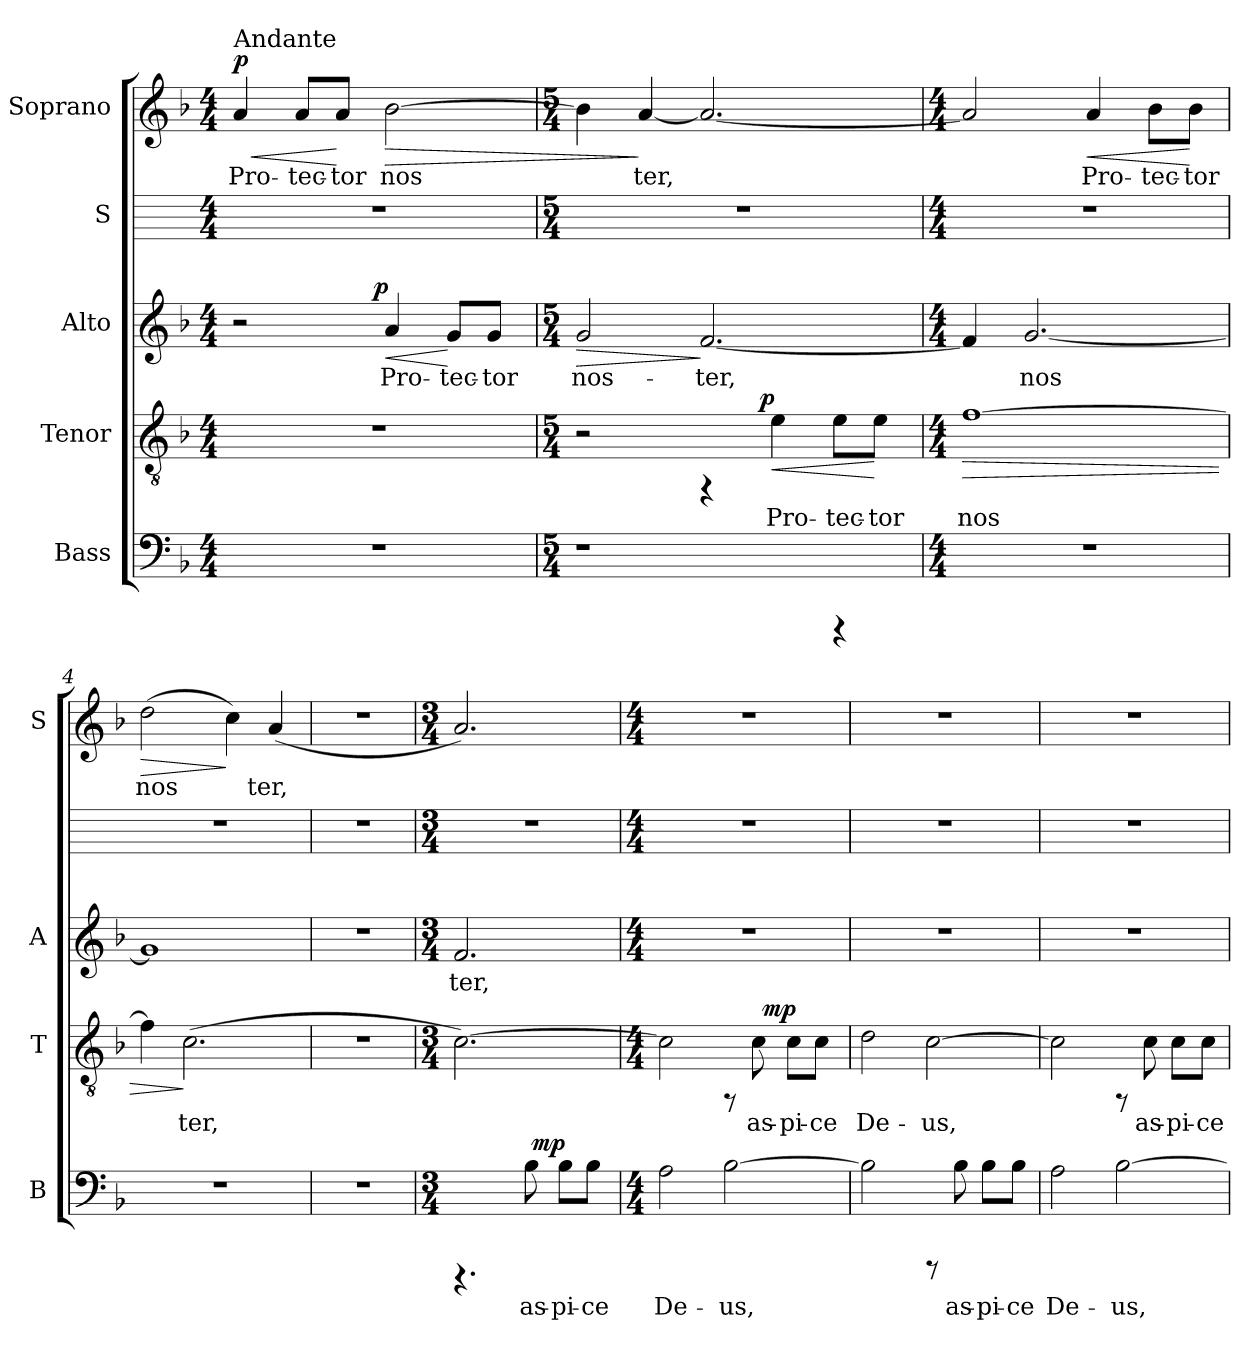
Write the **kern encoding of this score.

**kern	**text	**dynam	**kern	**text	**dynam	**kern	**text	**dynam	**kern	**kern	**text	**dynam
*part5	*part5	*part5	*part4	*part4	*part4	*part3	*part3	*part3	*part2	*part1	*part1	*part1
*staff5	*staff5	*staff5	*staff4	*staff4	*staff4	*staff3	*staff3	*staff3	*staff2	*staff1	*staff1	*staff1
*I"Bass	*	*	*I"Tenor	*	*	*I"Alto	*	*	*I"S	*I"Soprano	*	*
*I'B	*	*	*I'T	*	*	*I'A	*	*	*	*I'S	*	*
!!LO:PB:g=z
*stria5	*	*	*stria5	*	*	*stria5	*	*	*stria5	*stria5	*	*
*clefF4	*	*	*clefGv2	*	*	*clefG2	*	*	*	*clefG2	*	*
*k[b-]	*	*	*k[b-]	*	*	*k[b-]	*	*	*k[]	*k[b-]	*	*
*F:	*	*	*F:	*	*	*F:	*	*	*C:	*F:	*	*
*M4/4	*	*	*M4/4	*	*	*M4/4	*	*	*M4/4	*M4/4	*	*
=1	=1	=1	=1	=1	=1	=1	=1	=1	=1	=1	=1	=1
!	!	!	!	!	!	!	!	!	!	!LO:TX:a:t=Andante	!	!
!	!	!	!	!	!	!	!	!	!	!	!LO:LY:b:cj	!LO:HP:b
!	!	!	!	!	!	!	!	!	!	!	!	!LO:DY:n=1:a
*	*	*	*	*	*	*^	*	*	*	*	*	*
1r	.	.	1r	.	.	2r	4ryy	.	.	1r	4a/	Pro-	< p
!	!	!	!	!	!	!	!	!	!	!	!	!LO:LY:b:cj	!
.	.	.	.	.	.	.	8...ryy	.	.	.	8a/L	-tec-	.
!	!	!	!	!	!	!	!	!	!	!	!	!LO:LY:b:cj	!
.	.	.	.	.	.	.	.	.	.	.	8a/J	-tor	[
!	!	!	!	!	!	!	!	!	!LO:DY:a	!	!	!	!
.	.	.	.	.	.	.	2ryy	.	p	.	.	.	.
!	!	!	!	!	!	!	!	!LO:LY:b:cj	!LO:HP:b	!	!	!LO:LY:b:cj	!LO:HP:b
.	.	.	.	.	.	4a/	.	Pro-	<	.	[>2b-\	nos-	>
!	!	!	!	!	!	!	!	!LO:LY:b:cj	!	!	!	!	!
.	.	.	.	.	.	8g/L	.	-tec-	[	.	.	.	.
!	!	!	!	!	!	!	!	!LO:LY:b:cj	!	!	!	!	!
.	.	.	.	.	.	8g/J	.	-tor	.	.	.	.	.
.	.	.	.	.	.	.	64ryy	.	.	.	.	.	.
*	*	*	*	*	*	*v	*v	*	*	*	*	*	*
=2	=2	=2	=2	=2	=2	=2	=2	=2	=2	=2	=2	=2
*M5/4	*	*	*M5/4	*	*	*M5/4	*	*	*M5/4	*M5/4	*	*
*	*	*	*	*	*	*^	*	*	*	*	*	*
!	!	!	!	!	!	!	!	!LO:LY:b:cj	!LO:HP:b	!	!	!LO:LY:b:cj	!
*	*	*	*^	*	*	*v	*v	*	*	*	*	*	*
1r	.	.	2r	2ryy	.	.	2g/	nos-	>	4%5r	4b-\]	--	.
!	!	!	!	!	!	!	!	!	!	!	!	!LO:LY:b:cj	!
.	.	.	.	.	.	.	.	.	.	.	[<4a/	-ter,	]
!	!	!	!	!	!	!	!	!LO:LY:b:cj	!	!	!	!LO:LY:b:cj	!
.	.	.	4rFF	8...ryy	.	.	[<2.f/	-ter,	]	.	2.a/_<	.	.
!	!	!	!	!	!	!LO:DY:a	!	!	!	!	!	!	!
.	.	.	.	2ryy	.	p	.	.	.	.	.	.	.
!	!	!	!	!	!LO:LY:b:cj	!LO:HP:b	!	!	!	!	!	!	!
.	.	.	4e\	.	Pro-	<	.	.	.	.	.	.	.
!	!	!	!	!	!LO:LY:b:cj	!	!	!	!	!	!	!	!
4rCCC	.	.	8e\L	.	-tec-	.	.	.	.	.	.	.	.
!	!	!	!	!	!LO:LY:b:cj	!	!	!	!	!	!	!	!
.	.	.	8e\J	.	-tor	[	.	.	.	.	.	.	.
.	.	.	.	64ryy	.	.	.	.	.	.	.	.	.
*	*	*	*v	*v	*	*	*	*	*	*	*	*	*
=3	=3	=3	=3	=3	=3	=3	=3	=3	=3	=3	=3	=3
*M4/4	*	*	*M4/4	*	*	*M4/4	*	*	*M4/4	*M4/4	*	*
*	*	*	*^	*	*	*	*	*	*	*	*	*
!	!	!	!	!	!LO:LY:b:cj	!LO:HP:b	!	!LO:LY:b:cj	!	!	!	!LO:LY:b:cj	!
*	*	*	*v	*v	*	*	*	*	*	*	*	*	*
1r	.	.	[>1f	nos-	>	4f/]	.	.	1r	2a/]	.	.
!	!	!	!	!	!	!	!LO:LY:b:cj	!	!	!	!	!
.	.	.	.	.	.	[<2.g/	nos-	.	.	.	.	.
!	!	!	!	!	!	!	!	!	!	!	!LO:LY:b:cj	!LO:HP:b
.	.	.	.	.	.	.	.	.	.	4a/	Pro-	<
!	!	!	!	!	!	!	!	!	!	!	!LO:LY:b:cj	!
.	.	.	.	.	.	.	.	.	.	8b-\L	-tec-	.
!	!	!	!	!	!	!	!	!	!	!	!LO:LY:b:cj	!
.	.	.	.	.	.	.	.	.	.	8b-\J	-tor	[
=4	=4	=4	=4	=4	=4	=4	=4	=4	=4	=4	=4	=4
!	!	!	!	!LO:LY:b:cj	!	!	!LO:LY:b:cj	!	!	!	!LO:LY:b:cj	!LO:HP:b
1r	.	.	4f\]	--	.	1g]	--	.	1r	(>2dd\	nos-	>
!	!	!	!	!LO:LY:b:cj	!	!	!	!	!	!	!	!
.	.	.	(>2.c\	-ter,	]	.	.	.	.	.	.	.
!	!	!	!	!	!	!	!	!	!	!	!LO:LY:b:cj	!
.	.	.	.	.	.	.	.	.	.	4cc\)	--	]
!	!	!	!	!	!	!	!	!	!	!	!LO:LY:b:cj	!
.	.	.	.	.	.	.	.	.	.	(<4a/	-ter,	.
=5	=5	=5	=5	=5	=5	=5	=5	=5	=5	=5	=5	=5
1r	.	.	1r	.	.	1r	.	.	1r	1r	.	.
!!LO:LB:g=z
=6	=6	=6	=6	=6	=6	=6	=6	=6	=6	=6	=6	=6
*M3/4	*	*	*M3/4	*	*	*M3/4	*	*	*M3/4	*M3/4	*	*
!	!	!	!	!LO:LY:b:cj	!	!	!LO:LY:b:cj	!	!	!	!LO:LY:b:cj	!
*^	*	*	*	*	*	*	*	*	*	*	*	*
4.rCCC	4ryy	.	.	[>2.c\)	.	.	2.f/	-ter,	.	2.r	2.a/)	.	.
.	8ryy	.	.	.	.	.	.	.	.	.	.	.	.
!	!	!LO:LY:b	!	!	!	!	!	!	!	!	!	!	!
8B-\	64ryy	as-	.	.	.	.	.	.	.	.	.	.	.
!	!	!	!LO:DY:a	!	!	!	!	!	!	!	!	!	!
.	4ryy	.	mp	.	.	.	.	.	.	.	.	.	.
!	!	!LO:LY:b	!	!	!	!	!	!	!	!	!	!	!
8B-\L	.	-pi-	.	.	.	.	.	.	.	.	.	.	.
!	!	!LO:LY:b	!	!	!	!	!	!	!	!	!	!	!
8B-\J	.	-ce	.	.	.	.	.	.	.	.	.	.	.
.	16..ryy	.	.	.	.	.	.	.	.	.	.	.	.
*v	*v	*	*	*	*	*	*	*	*	*	*	*	*
=7	=7	=7	=7	=7	=7	=7	=7	=7	=7	=7	=7	=7
*M4/4	*	*	*M4/4	*	*	*M4/4	*	*	*M4/4	*M4/4	*	*
*^	*	*	*	*	*	*	*	*	*	*	*	*
!	!	!LO:LY:b	!	!	!LO:LY:b:cj	!	!	!	!	!	!	!	!
*v	*v	*	*	*^	*	*	*	*	*	*	*	*	*
2A\	De-	.	2c\]	2ryy	.	.	1r	.	.	1r	1r	.	.
!	!LO:LY:b	!	!	!	!	!	!	!	!	!	!	!	!
[>2B-\	-us,	.	8rFF	8ryy	.	.	.	.	.	.	.	.	.
!	!	!	!	!	!LO:LY:b:cj	!	!	!	!	!	!	!	!
.	.	.	8c\	32ryy	as-	.	.	.	.	.	.	.	.
!	!	!	!	!	!	!LO:DY:a	!	!	!	!	!	!	!
.	.	.	.	4ryy	.	mp	.	.	.	.	.	.	.
!	!	!	!	!	!LO:LY:b:cj	!	!	!	!	!	!	!	!
.	.	.	8c\L	.	-pi-	.	.	.	.	.	.	.	.
!	!	!	!	!	!LO:LY:b:cj	!	!	!	!	!	!	!	!
.	.	.	8c\J	.	-ce	.	.	.	.	.	.	.	.
.	.	.	.	16.ryy	.	.	.	.	.	.	.	.	.
=8	=8	=8	=8	=8	=8	=8	=8	=8	=8	=8	=8	=8	=8
!	!LO:LY:b	!	!	!	!LO:LY:b:cj	!	!	!	!	!	!	!	!
*	*	*	*v	*v	*	*	*	*	*	*	*	*	*
2B-\]	.	.	2d\	De-	.	1r	.	.	1r	1r	.	.
!	!	!	!	!LO:LY:b:cj	!	!	!	!	!	!	!	!
8rCCC	.	.	[>2c\	-us,	.	.	.	.	.	.	.	.
!	!LO:LY:b	!	!	!	!	!	!	!	!	!	!	!
8B-\	as-	.	.	.	.	.	.	.	.	.	.	.
!	!LO:LY:b	!	!	!	!	!	!	!	!	!	!	!
8B-\L	-pi-	.	.	.	.	.	.	.	.	.	.	.
!	!LO:LY:b	!	!	!	!	!	!	!	!	!	!	!
8B-\J	-ce	.	.	.	.	.	.	.	.	.	.	.
=9	=9	=9	=9	=9	=9	=9	=9	=9	=9	=9	=9	=9
!	!LO:LY:b	!	!	!LO:LY:b:cj	!	!	!	!	!	!	!	!
2A\	De-	.	2c\]	.	.	1r	.	.	1r	1r	.	.
!	!LO:LY:b	!	!	!	!	!	!	!	!	!	!	!
[>2B-\	-us,	.	8rFF	.	.	.	.	.	.	.	.	.
!	!	!	!	!LO:LY:b:cj	!	!	!	!	!	!	!	!
.	.	.	8c\	as-	.	.	.	.	.	.	.	.
!	!	!	!	!LO:LY:b:cj	!	!	!	!	!	!	!	!
.	.	.	8c\L	-pi-	.	.	.	.	.	.	.	.
!	!	!	!	!LO:LY:b:cj	!	!	!	!	!	!	!	!
.	.	.	8c\J	-ce	.	.	.	.	.	.	.	.
=	=	=	=	=	=	=	=	=	=	=	=	=
*-	*-	*-	*-	*-	*-	*-	*-	*-	*-	*-	*-	*-
